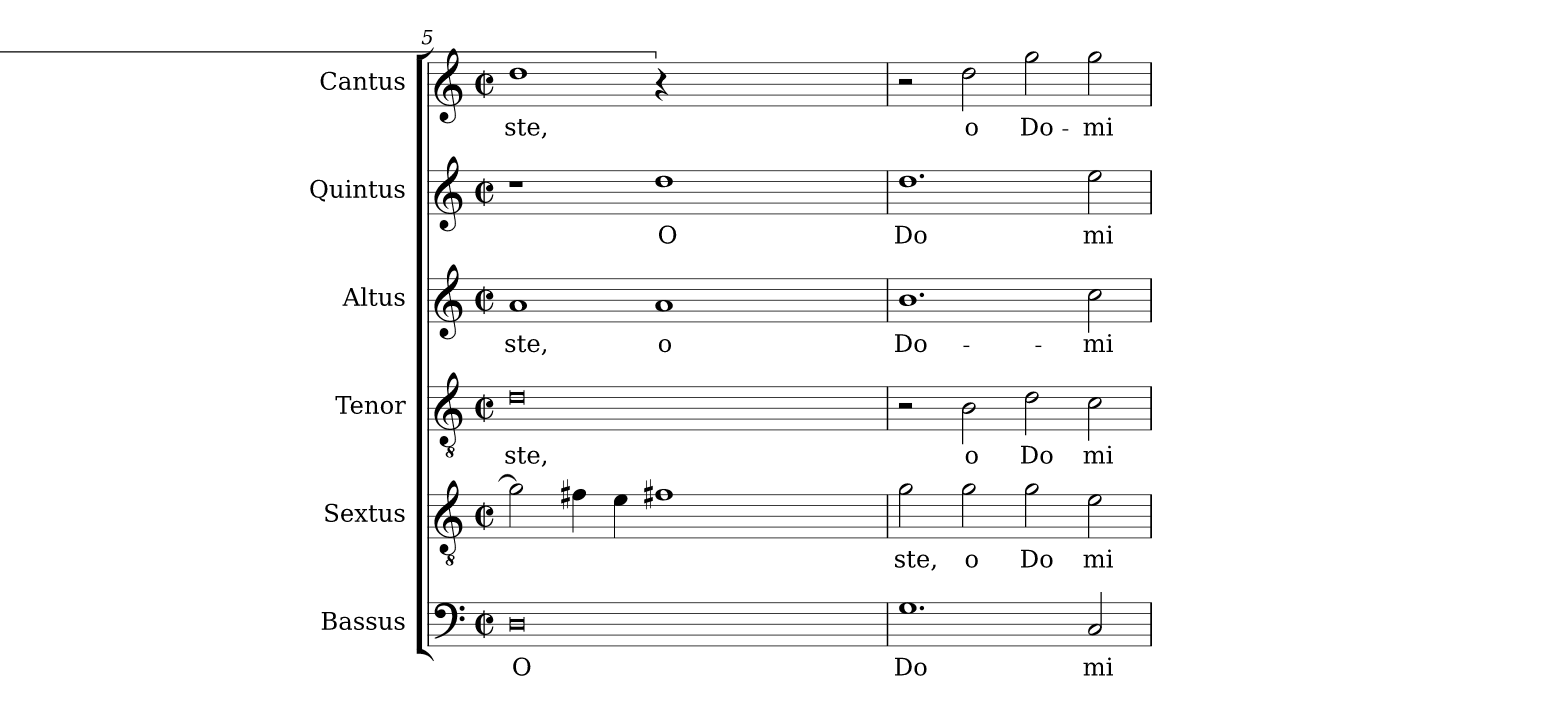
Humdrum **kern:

**kern	**text	**kern	**text	**kern	**text	**kern	**text	**kern	**text	**kern	**text
*part6	*part6	*part5	*part5	*part4	*part4	*part3	*part3	*part2	*part2	*part1	*part1
*staff6	*staff6	*staff5	*staff5	*staff4	*staff4	*staff3	*staff3	*staff2	*staff2	*staff1	*staff1
*I"Bassus	*	*I"Sextus	*	*I"Tenor	*	*I"Altus	*	*I"Quintus	*	*I"Cantus	*
*clefF4	*	*clefGv2	*	*clefGv2	*	*clefG2	*	*clefG2	*	*clefG2	*
*M2/2	*	*M2/2	*	*M2/2	*	*M2/2	*	*M2/2	*	*M2/2	*
*met(c|)	*	*met(c|)	*	*met(c|)	*	*met(c|)	*	*met(c|)	*	*met(c|)	*
=5	=5	=5	=5	=5	=5	=5	=5	=5	=5	=5	=5
!	!LO:LY:b:cj	!	!	!	!LO:LY:b:cj	!	!LO:LY:b:cj	!	!	!	!LO:LY:b:cj
0D	O	2g\]	.	0d	ste,	1a	-ste,	1r	.	1dd	-ste,
.	.	4f#\	.	.	.	.	.	.	.	.	.
.	.	4e\	.	.	.	.	.	.	.	.	.
!	!	!	!	!	!	!	!LO:LY:b:cj	!	!LO:LY:b:cj	!LO:N:vis=1	!
.	.	1f#X	.	.	.	1a	o	1dd	O	4%9r	.
1ryy	.	1ryy	.	1ryy	.	1ryy	.	1ryy	.	.	.
4ryy	.	4ryy	.	4ryy	.	4ryy	.	4ryy	.	.	.
=6	=6	=6	=6	=6	=6	=6	=6	=6	=6	=6	=6
!	!LO:LY:b:cj	!	!LO:LY:b:cj	!	!	!	!LO:LY:b:cj	!	!LO:LY:b:cj	!	!
1.G	Do	2g\	ste,	2r	.	1.b	Do-	1.dd	Do	2r	.
!	!	!	!LO:LY:b:cj	!	!LO:LY:b:cj	!	!	!	!	!	!LO:LY:b:cj
.	.	2g\	o	2B\	o	.	.	.	.	2dd\	o
!	!	!	!LO:LY:b:cj	!	!LO:LY:b:cj	!	!	!	!	!	!LO:LY:b:cj
.	.	2g\	Do	2d\	Do	.	.	.	.	2gg\	Do-
!	!LO:LY:b:cj	!	!LO:LY:b:cj	!	!LO:LY:b:cj	!	!LO:LY:b:cj	!	!LO:LY:b:cj	!	!LO:LY:b:cj
2C/	mi	2e\	mi	2c\	mi	2cc\	-mi-	2ee\	mi	2gg\	-mi-
=	=	=	=	=	=	=	=	=	=	=	=
*-	*-	*-	*-	*-	*-	*-	*-	*-	*-	*-	*-
